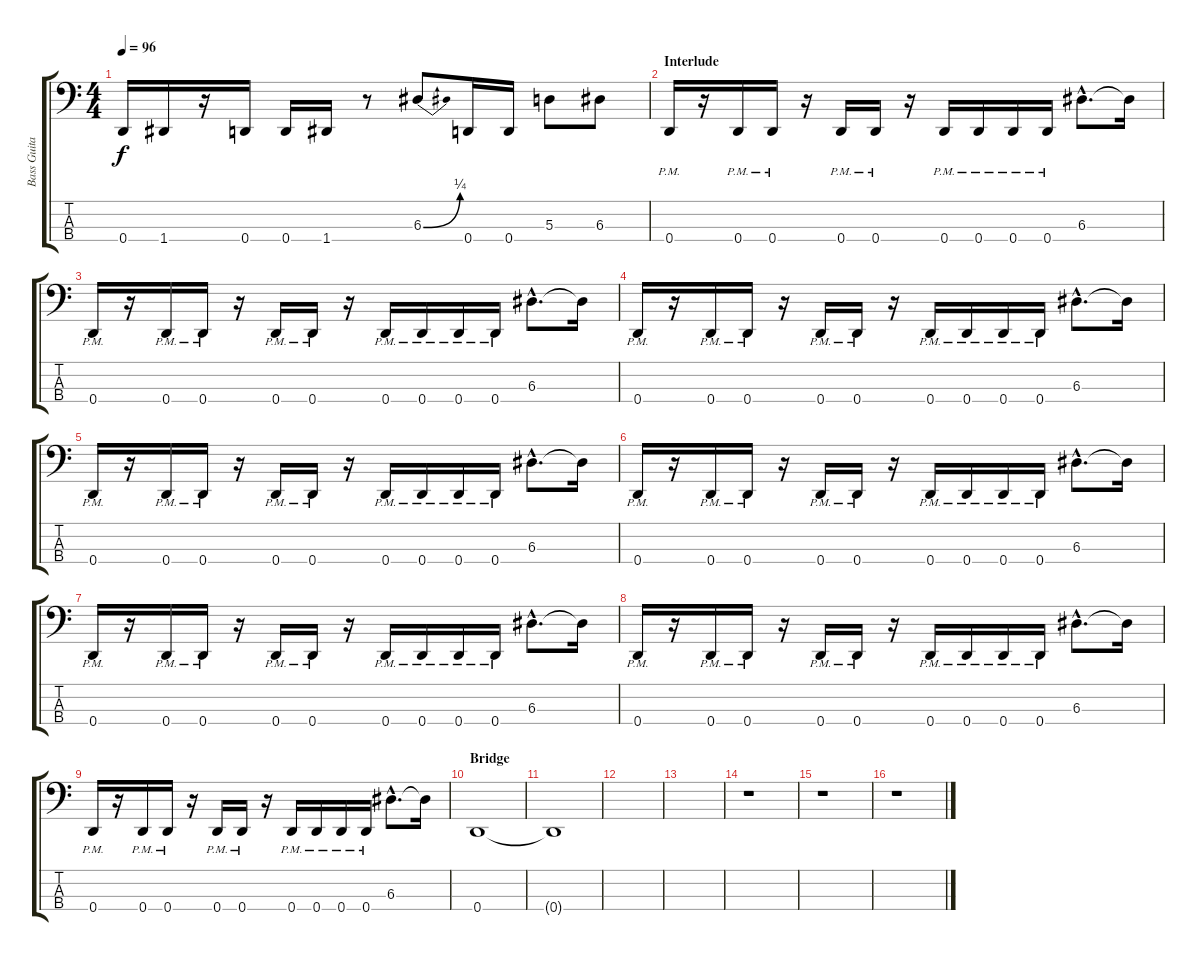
\track ("Bass Guitar - André Skaug" "Bass Guita") {instrument electricbassfinger}
\staff {score tabs}
\tuning (G2 D2 A1 D1) {hide}
\ts (4 4)
\tempo 96
\clef f4
\ks c
0.4.16{dy f} 1.4.16 r.16 0.4.16 0.4.16 1.4.16 r.8 6.3{be (bend 0 0 60 1)}.8 0.4.16 0.4.16 5.3.8 6.3.8 |
\section ("" "Interlude")
0.4{pm}.16 r.16 0.4{pm}.16 0.4{pm}.16 r.16 0.4{pm}.16 0.4{pm}.16 r.16 0.4{pm}.16 0.4{pm}.16 0.4{pm}.16 0.4{pm}.16 6.3{hac}.8{d} 6.3{t}.16 |
0.4{pm}.16 r.16 0.4{pm}.16 0.4{pm}.16 r.16 0.4{pm}.16 0.4{pm}.16 r.16 0.4{pm}.16 0.4{pm}.16 0.4{pm}.16 0.4{pm}.16 6.3{hac}.8{d} 6.3{t}.16 |
0.4{pm}.16 r.16 0.4{pm}.16 0.4{pm}.16 r.16 0.4{pm}.16 0.4{pm}.16 r.16 0.4{pm}.16 0.4{pm}.16 0.4{pm}.16 0.4{pm}.16 6.3{hac}.8{d} 6.3{t}.16 |
0.4{pm}.16 r.16 0.4{pm}.16 0.4{pm}.16 r.16 0.4{pm}.16 0.4{pm}.16 r.16 0.4{pm}.16 0.4{pm}.16 0.4{pm}.16 0.4{pm}.16 6.3{hac}.8{d} 6.3{t}.16 |
0.4{pm}.16 r.16 0.4{pm}.16 0.4{pm}.16 r.16 0.4{pm}.16 0.4{pm}.16 r.16 0.4{pm}.16 0.4{pm}.16 0.4{pm}.16 0.4{pm}.16 6.3{hac}.8{d} 6.3{t}.16 |
0.4{pm}.16 r.16 0.4{pm}.16 0.4{pm}.16 r.16 0.4{pm}.16 0.4{pm}.16 r.16 0.4{pm}.16 0.4{pm}.16 0.4{pm}.16 0.4{pm}.16 6.3{hac}.8{d} 6.3{t}.16 |
0.4{pm}.16 r.16 0.4{pm}.16 0.4{pm}.16 r.16 0.4{pm}.16 0.4{pm}.16 r.16 0.4{pm}.16 0.4{pm}.16 0.4{pm}.16 0.4{pm}.16 6.3{hac}.8{d} 6.3{t}.16 |
0.4{pm}.16 r.16 0.4{pm}.16 0.4{pm}.16 r.16 0.4{pm}.16 0.4{pm}.16 r.16 0.4{pm}.16 0.4{pm}.16 0.4{pm}.16 0.4{pm}.16 6.3{hac}.8{d} 6.3{t}.16 |
\section ("" "Bridge")
0.4.1 |
0.4{t}.1 |
|
|
r.1 |
r.1 |
r.1
